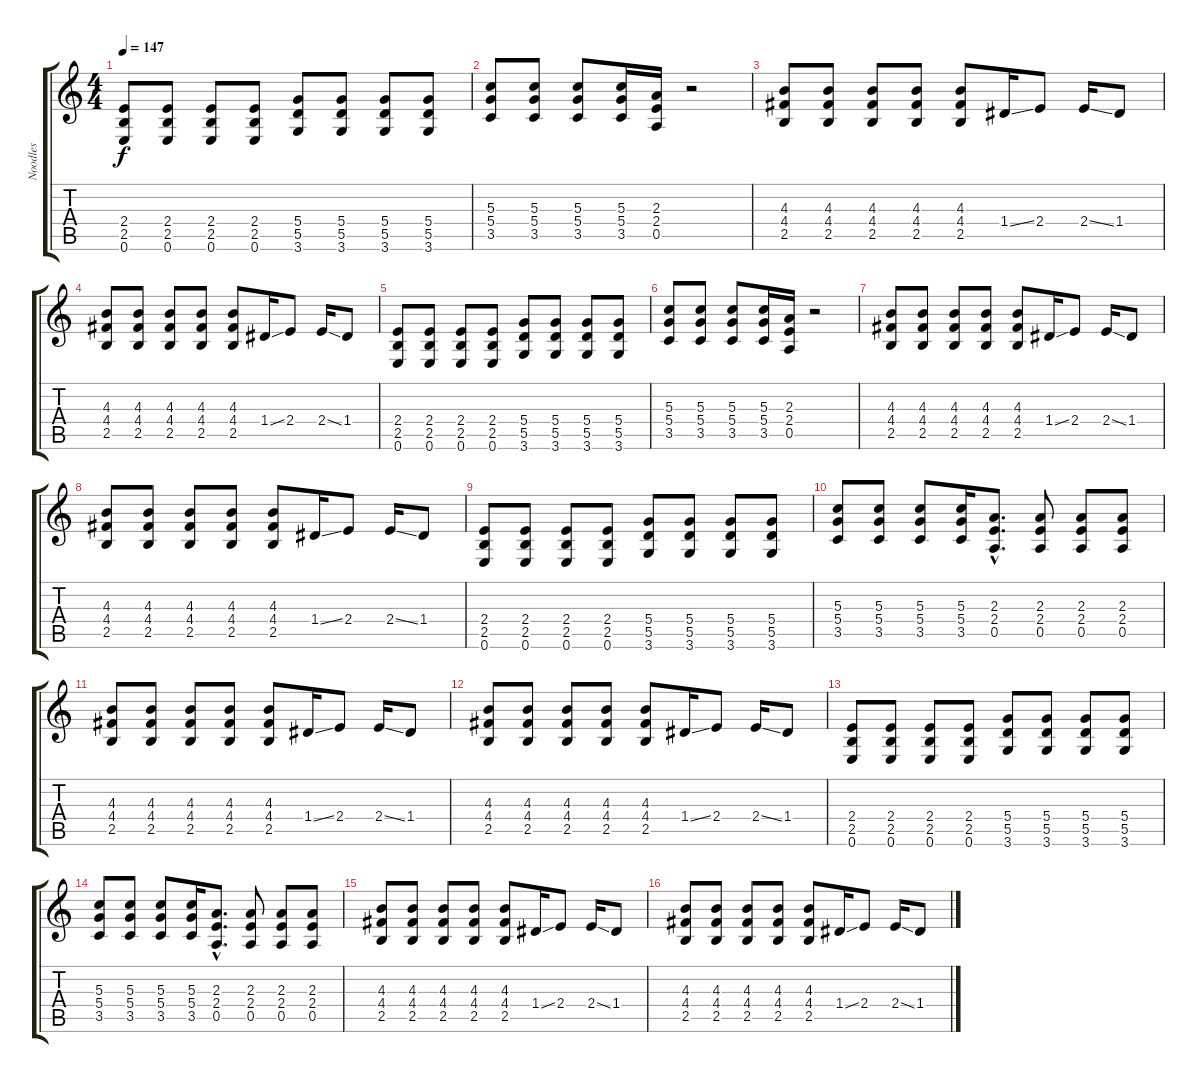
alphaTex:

\track ("Noodles" "Noodles") {instrument overdrivenguitar}
\staff {score tabs}
\tuning (E4 B3 G3 D3 A2 E2) {hide}
\ts (4 4)
\tempo 147
\clef g2
\ks c
(2.4 2.5 0.6).8{dy f instrument overdrivenguitar} (2.4 2.5 0.6).8 (2.4 2.5 0.6).8 (2.4 2.5 0.6).8 (5.4 5.5 3.6).8 (5.4 5.5 3.6).8 (5.4 5.5 3.6).8 (5.4 5.5 3.6).8 |
(5.3 5.4 3.5).8 (5.3 5.4 3.5).8 (5.3 5.4 3.5).8 (5.3 5.4 3.5).16 (2.3 2.4 0.5).16 r.2 |
(4.3 4.4 2.5).8 (4.3 4.4 2.5).8 (4.3 4.4 2.5).8 (4.3 4.4 2.5).8 (4.3 4.4 2.5).8 1.4{ss}.16 2.4.8 2.4{ss}.16 1.4.8 |
(4.3 4.4 2.5).8 (4.3 4.4 2.5).8 (4.3 4.4 2.5).8 (4.3 4.4 2.5).8 (4.3 4.4 2.5).8 1.4{ss}.16 2.4.8 2.4{ss}.16 1.4.8 |
(2.4 2.5 0.6).8 (2.4 2.5 0.6).8 (2.4 2.5 0.6).8 (2.4 2.5 0.6).8 (5.4 5.5 3.6).8 (5.4 5.5 3.6).8 (5.4 5.5 3.6).8 (5.4 5.5 3.6).8 |
(5.3 5.4 3.5).8 (5.3 5.4 3.5).8 (5.3 5.4 3.5).8 (5.3 5.4 3.5).16 (2.3 2.4 0.5).16 r.2 |
(4.3 4.4 2.5).8 (4.3 4.4 2.5).8 (4.3 4.4 2.5).8 (4.3 4.4 2.5).8 (4.3 4.4 2.5).8 1.4{ss}.16 2.4.8 2.4{ss}.16 1.4.8 |
(4.3 4.4 2.5).8 (4.3 4.4 2.5).8 (4.3 4.4 2.5).8 (4.3 4.4 2.5).8 (4.3 4.4 2.5).8 1.4{ss}.16 2.4.8 2.4{ss}.16 1.4.8 |
(2.4 2.5 0.6).8 (2.4 2.5 0.6).8 (2.4 2.5 0.6).8 (2.4 2.5 0.6).8 (5.4 5.5 3.6).8 (5.4 5.5 3.6).8 (5.4 5.5 3.6).8 (5.4 5.5 3.6).8 |
(5.3 5.4 3.5).8 (5.3 5.4 3.5).8 (5.3 5.4 3.5).8 (5.3 5.4 3.5).16 (2.3{hac} 2.4{hac} 0.5{hac}).8{d} (2.3 2.4 0.5).8 (2.3 2.4 0.5).8 (2.3 2.4 0.5).8 |
(4.3 4.4 2.5).8 (4.3 4.4 2.5).8 (4.3 4.4 2.5).8 (4.3 4.4 2.5).8 (4.3 4.4 2.5).8 1.4{ss}.16 2.4.8 2.4{ss}.16 1.4.8 |
(4.3 4.4 2.5).8 (4.3 4.4 2.5).8 (4.3 4.4 2.5).8 (4.3 4.4 2.5).8 (4.3 4.4 2.5).8 1.4{ss}.16 2.4.8 2.4{ss}.16 1.4.8 |
(2.4 2.5 0.6).8 (2.4 2.5 0.6).8 (2.4 2.5 0.6).8 (2.4 2.5 0.6).8 (5.4 5.5 3.6).8 (5.4 5.5 3.6).8 (5.4 5.5 3.6).8 (5.4 5.5 3.6).8 |
(5.3 5.4 3.5).8 (5.3 5.4 3.5).8 (5.3 5.4 3.5).8 (5.3 5.4 3.5).16 (2.3{hac} 2.4{hac} 0.5{hac}).8{d} (2.3 2.4 0.5).8 (2.3 2.4 0.5).8 (2.3 2.4 0.5).8 |
(4.3 4.4 2.5).8 (4.3 4.4 2.5).8 (4.3 4.4 2.5).8 (4.3 4.4 2.5).8 (4.3 4.4 2.5).8 1.4{ss}.16 2.4.8 2.4{ss}.16 1.4.8 |
(4.3 4.4 2.5).8 (4.3 4.4 2.5).8 (4.3 4.4 2.5).8 (4.3 4.4 2.5).8 (4.3 4.4 2.5).8 1.4{ss}.16 2.4.8 2.4{ss}.16 1.4.8
